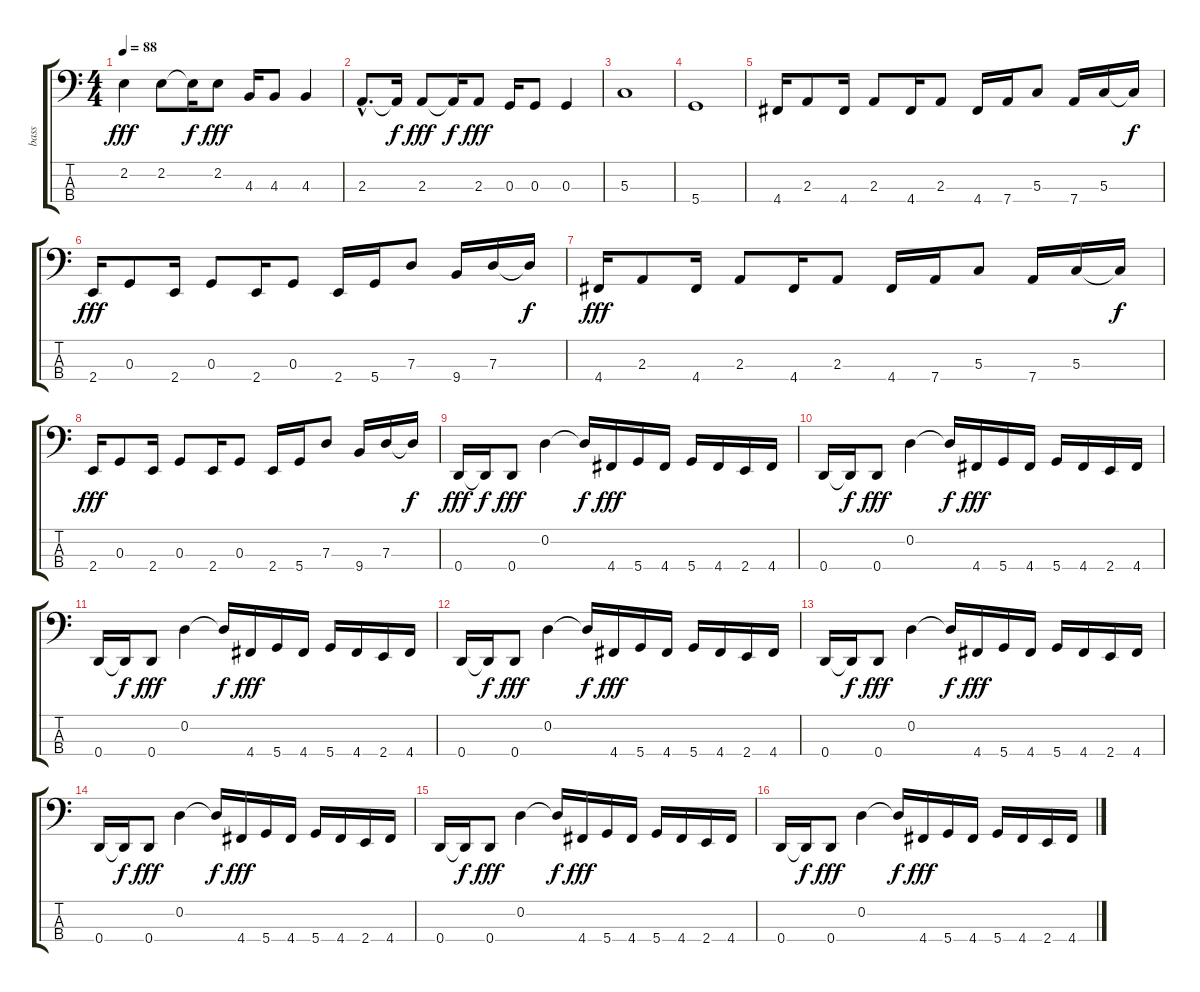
\track ("bass" "bass") {instrument electricbassfinger}
\staff {score tabs}
\tuning (G2 D2 G1 D1) {hide}
\ts (4 4)
\tempo 88
\clef f4
\ks c
2.2.4{dy fff} 2.2.8 2.2{t}.16{dy f} 2.2.8{dy fff} 4.3.16 4.3.8 4.3.4 |
2.3{hac}.8{d} 2.3{t}.16{dy f} 2.3.8{dy fff} 2.3{t}.16{dy f} 2.3.8{dy fff} 0.3.16 0.3.8 0.3.4 |
5.3.1 |
5.4.1 |
4.4.16 2.3.8 4.4.16 2.3.8 4.4.16 2.3.8 4.4.16 7.4.16 5.3.8 7.4.16 5.3.16 5.3{t}.16{dy f} |
2.4.16{dy fff} 0.3.8 2.4.16 0.3.8 2.4.16 0.3.8 2.4.16 5.4.16 7.3.8 9.4.16 7.3.16 7.3{t}.16{dy f} |
4.4.16{dy fff} 2.3.8 4.4.16 2.3.8 4.4.16 2.3.8 4.4.16 7.4.16 5.3.8 7.4.16 5.3.16 5.3{t}.16{dy f} |
2.4.16{dy fff} 0.3.8 2.4.16 0.3.8 2.4.16 0.3.8 2.4.16 5.4.16 7.3.8 9.4.16 7.3.16 7.3{t}.16{dy f} |
0.4.16{dy fff} 0.4{t}.16{dy f} 0.4.8{dy fff} 0.2.4 0.2{t}.16{dy f} 4.4.16{dy fff} 5.4.16 4.4.16 5.4.16 4.4.16 2.4.16 4.4.16 |
0.4.16 0.4{t}.16{dy f} 0.4.8{dy fff} 0.2.4 0.2{t}.16{dy f} 4.4.16{dy fff} 5.4.16 4.4.16 5.4.16 4.4.16 2.4.16 4.4.16 |
0.4.16 0.4{t}.16{dy f} 0.4.8{dy fff} 0.2.4 0.2{t}.16{dy f} 4.4.16{dy fff} 5.4.16 4.4.16 5.4.16 4.4.16 2.4.16 4.4.16 |
0.4.16 0.4{t}.16{dy f} 0.4.8{dy fff} 0.2.4 0.2{t}.16{dy f} 4.4.16{dy fff} 5.4.16 4.4.16 5.4.16 4.4.16 2.4.16 4.4.16 |
0.4.16 0.4{t}.16{dy f} 0.4.8{dy fff} 0.2.4 0.2{t}.16{dy f} 4.4.16{dy fff} 5.4.16 4.4.16 5.4.16 4.4.16 2.4.16 4.4.16 |
0.4.16 0.4{t}.16{dy f} 0.4.8{dy fff} 0.2.4 0.2{t}.16{dy f} 4.4.16{dy fff} 5.4.16 4.4.16 5.4.16 4.4.16 2.4.16 4.4.16 |
0.4.16 0.4{t}.16{dy f} 0.4.8{dy fff} 0.2.4 0.2{t}.16{dy f} 4.4.16{dy fff} 5.4.16 4.4.16 5.4.16 4.4.16 2.4.16 4.4.16 |
0.4.16 0.4{t}.16{dy f} 0.4.8{dy fff} 0.2.4 0.2{t}.16{dy f} 4.4.16{dy fff} 5.4.16 4.4.16 5.4.16 4.4.16 2.4.16 4.4.16
